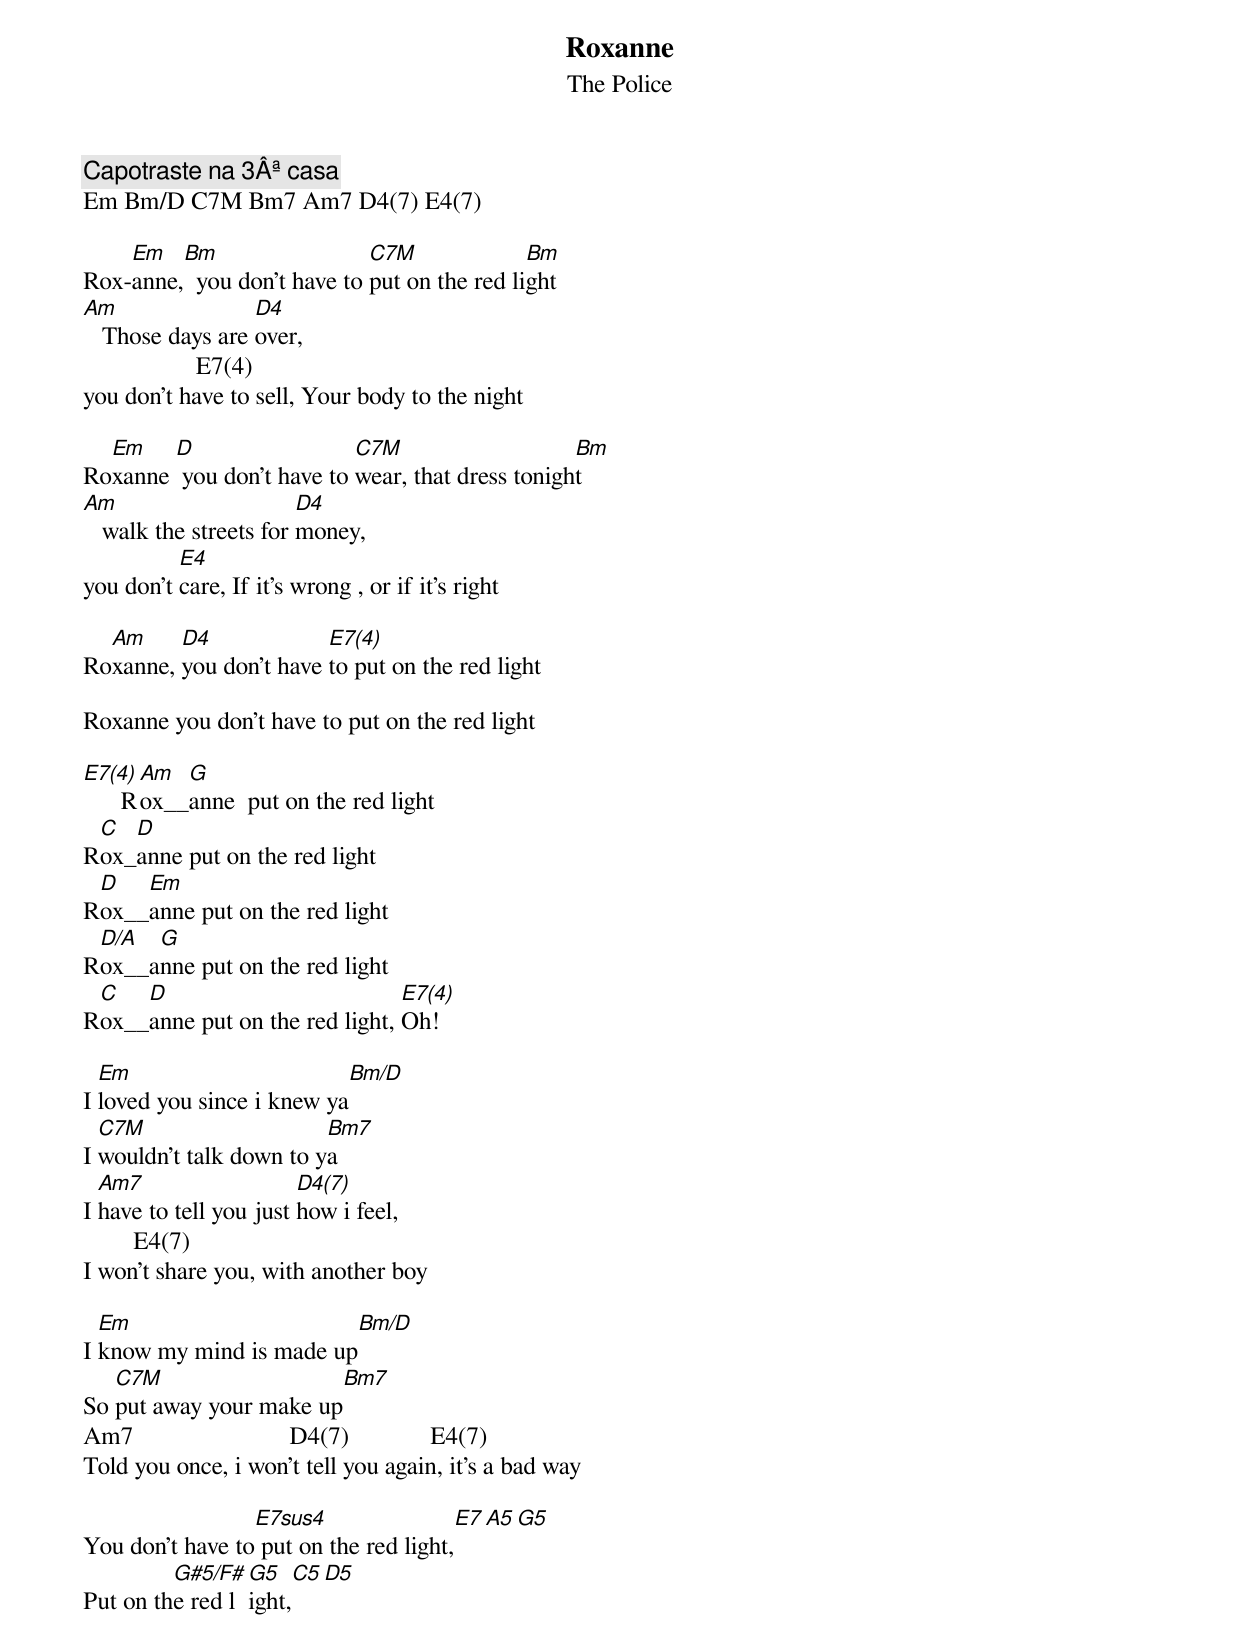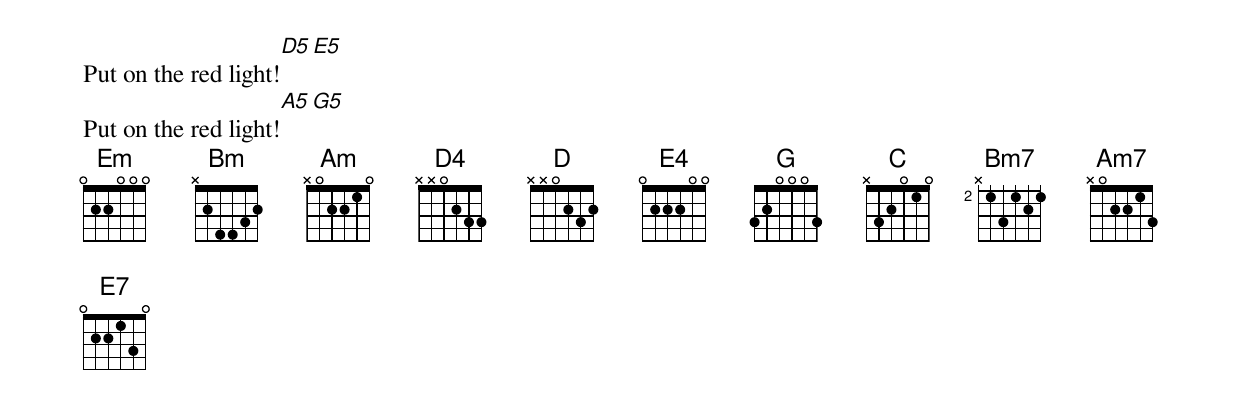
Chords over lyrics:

Roxanne
The Police

Capotraste na 3Âª casa
Em Bm/D C7M Bm7 Am7 D4(7) E4(7)

    Em   Bm                  C7M              Bm
Rox-anne,  you don't have to put on the red light
Am                D4
   Those days are over,
                  E7(4)
you don't have to sell, Your body to the night

  Em    D                  C7M                    Bm
Roxanne  you don't have to wear, that dress tonight
Am                      D4
   walk the streets for money,
          E4
you don't care, If it's wrong , or if it's right

  Am     D4             E7(4)
Roxanne, you don't have to put on the red light

Roxanne you don't have to put on the red light

E7(4)  Am  G
      Rox__anne  put on the red light
 C  D
Rox_anne put on the red light
 D   Em
Rox__anne put on the red light
 D/A  G
Rox__anne put on the red light
 C   D                          E7(4)
Rox__anne put on the red light, Oh!

  Em                       Bm/D
I loved you since i knew ya
  C7M                    Bm7
I wouldn't talk down to ya
  Am7                   D4(7)
I have to tell you just how i feel,
        E4(7)
I won't share you, with another boy

  Em                     Bm/D
I know my mind is made up
   C7M                  Bm7
So put away your make up
Am7                         D4(7)             E4(7)
Told you once, i won't tell you again, it's a bad way

                 E7sus4                  E7 A5  G5
You don't have to put on the red light,
         G#5/F# G5      C5   D5
Put on the red light,
                      D5   E5
Put on the red light!
                      A5   G5
Put on the red light!
